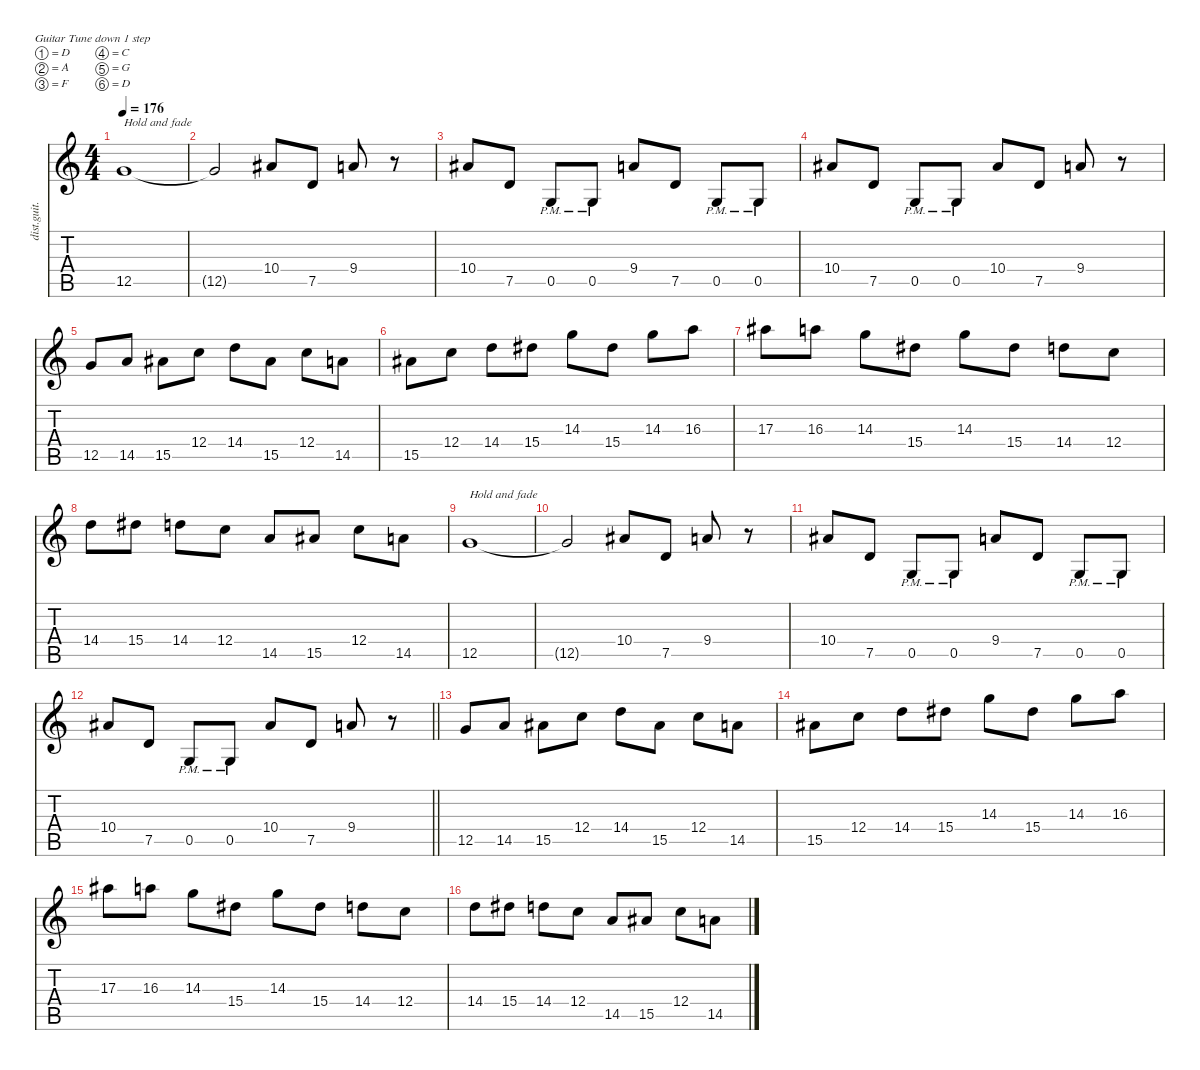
\defaultSystemsLayout 4
\hideDynamics
\bracketExtendMode nobrackets
\track ("Chuck Schuldiner " "dist.guit.") {instrument distortionguitar}
\staff {score tabs}
\tuning (D4 A3 F3 C3 G2 D2)
\ts (4 4)
\tempo 176
\clef g2
\ks c
12.5.1{txt "Hold and fade" dy f beam Up} |
12.5{t}.2{beam Up} 10.4{acc #}.8{beam Up} 7.5.8{beam Up} 9.4.8{beam Up} r.8{beam Down} |
10.4{acc #}.8{beam Up} 7.5.8{beam Up} 0.5{pm}.8{beam Up} 0.5{pm}.8{beam Up} 9.4.8{beam Up} 7.5.8{beam Up} 0.5{pm}.8{beam Up} 0.5{pm}.8{beam Up} |
10.4{acc #}.8{beam Up} 7.5.8{beam Up} 0.5{pm}.8{beam Up} 0.5{pm}.8{beam Up} 10.4{acc #}.8{beam Up} 7.5.8{beam Up} 9.4.8{beam Up} r.8{beam Down} |
12.5.8{beam Up} 14.5.8{beam Up} 15.5{acc #}.8{beam Down} 12.4.8{beam Down} 14.4.8{beam Down} 15.5{acc #}.8{beam Down} 12.4.8{beam Down} 14.5.8{beam Down} |
15.5{acc #}.8{beam Down} 12.4.8{beam Down} 14.4.8{beam Down} 15.4{acc #}.8{beam Down} 14.3.8{beam Down} 15.4{acc #}.8{beam Down} 14.3.8{beam Down} 16.3.8{beam Down} |
17.3{acc #}.8{beam Down} 16.3.8{beam Down} 14.3.8{beam Down} 15.4{acc #}.8{beam Down} 14.3.8{beam Down} 15.4{acc #}.8{beam Down} 14.4.8{beam Down} 12.4.8{beam Down} |
14.4.8{beam Down} 15.4{acc #}.8{beam Down} 14.4.8{beam Down} 12.4.8{beam Down} 14.5.8{beam Up} 15.5{acc #}.8{beam Up} 12.4.8{beam Down} 14.5.8{beam Down} |
12.5.1{txt "Hold and fade" beam Up} |
12.5{t}.2{beam Up} 10.4{acc #}.8{beam Up} 7.5.8{beam Up} 9.4.8{beam Up} r.8{beam Down} |
10.4{acc #}.8{beam Up} 7.5.8{beam Up} 0.5{pm}.8{beam Up} 0.5{pm}.8{beam Up} 9.4.8{beam Up} 7.5.8{beam Up} 0.5{pm}.8{beam Up} 0.5{pm}.8{beam Up} |
\barLineRight lightlight
10.4{acc #}.8{beam Up} 7.5.8{beam Up} 0.5{pm}.8{beam Up} 0.5{pm}.8{beam Up} 10.4{acc #}.8{beam Up} 7.5.8{beam Up} 9.4.8{beam Up} r.8{beam Down} |
12.5.8{beam Up} 14.5.8{beam Up} 15.5{acc #}.8{beam Down} 12.4.8{beam Down} 14.4.8{beam Down} 15.5{acc #}.8{beam Down} 12.4.8{beam Down} 14.5.8{beam Down} |
15.5{acc #}.8{beam Down} 12.4.8{beam Down} 14.4.8{beam Down} 15.4{acc #}.8{beam Down} 14.3.8{beam Down} 15.4{acc #}.8{beam Down} 14.3.8{beam Down} 16.3.8{beam Down} |
17.3{acc #}.8{beam Down} 16.3.8{beam Down} 14.3.8{beam Down} 15.4{acc #}.8{beam Down} 14.3.8{beam Down} 15.4{acc #}.8{beam Down} 14.4.8{beam Down} 12.4.8{beam Down} |
14.4.8{beam Down} 15.4{acc #}.8{beam Down} 14.4.8{beam Down} 12.4.8{beam Down} 14.5.8{beam Up} 15.5{acc #}.8{beam Up} 12.4.8{beam Down} 14.5.8{beam Down}
